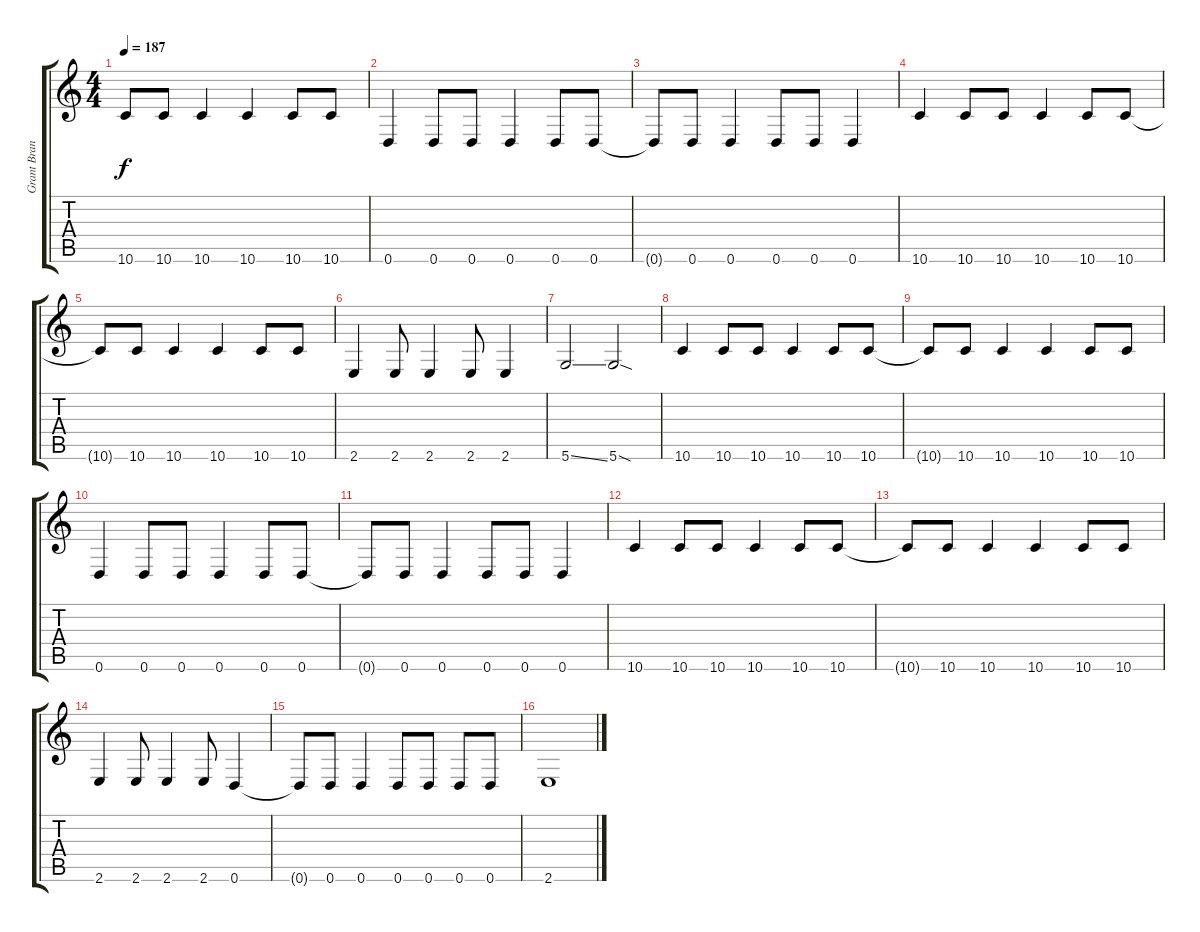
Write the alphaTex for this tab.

\track ("Grant Brandell" "Grant Bran") {instrument electricbassfinger}
\staff {score tabs}
\tuning (E4 B3 G3 D3 A2 D2) {hide}
\ts (4 4)
\tempo 187
\clef g2
\ks c
10.6{t}.8{dy f} 10.6.8 10.6.4 10.6.4 10.6.8 10.6.8 |
0.6.4 0.6.8 0.6.8 0.6.4 0.6.8 0.6.8 |
0.6{t}.8 0.6.8 0.6.4 0.6.8 0.6.8 0.6.4 |
10.6.4 10.6.8 10.6.8 10.6.4 10.6.8 10.6.8 |
10.6{t}.8 10.6.8 10.6.4 10.6.4 10.6.8 10.6.8 |
2.6.4 2.6.8 2.6.4 2.6.8 2.6.4 |
5.6{ss}.2 5.6{sod}.2 |
10.6.4 10.6.8 10.6.8 10.6.4 10.6.8 10.6.8 |
10.6{t}.8 10.6.8 10.6.4 10.6.4 10.6.8 10.6.8 |
0.6.4 0.6.8 0.6.8 0.6.4 0.6.8 0.6.8 |
0.6{t}.8 0.6.8 0.6.4 0.6.8 0.6.8 0.6.4 |
10.6.4 10.6.8 10.6.8 10.6.4 10.6.8 10.6.8 |
10.6{t}.8 10.6.8 10.6.4 10.6.4 10.6.8 10.6.8 |
2.6.4 2.6.8 2.6.4 2.6.8 0.6.4 |
0.6{t}.8 0.6.8 0.6.4 0.6.8 0.6.8 0.6.8 0.6.8 |
2.6.1
